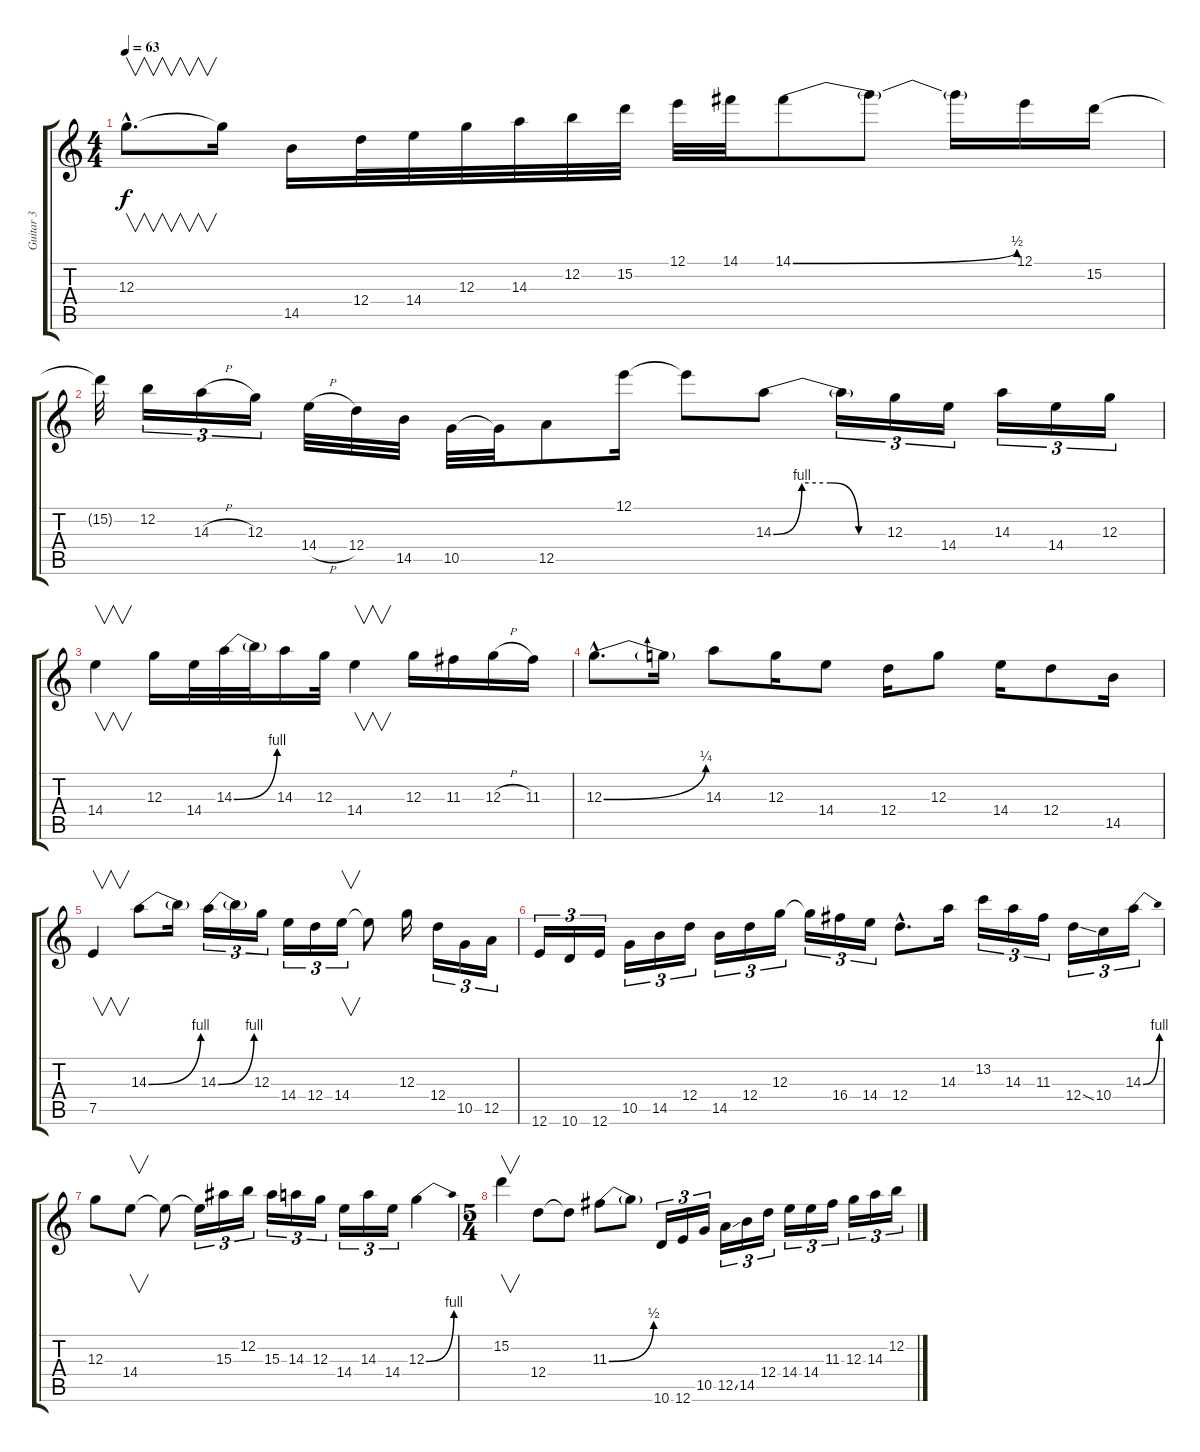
\track ("Guitar 3" "Guitar 3") {instrument distortionguitar}
\staff {score tabs}
\tuning (E4 B3 G3 D3 A2 E2) {hide}
\ts (4 4)
\tempo 63
\clef g2
\ks c
12.3{hac}.8{v d dy f} 12.3{t}.16 14.5.16 12.4.32 14.4.32 12.3.32 14.3.32 12.2.32 15.2.32 12.1.32 14.1.32 14.1{be (bend 0 0 60 2)}.8 14.1{t}.8 14.1{t}.16 12.1.16 15.2.16 |
15.2{t}.32 12.2.16{tu (3 2)} 14.3{h}.16{tu (3 2)} 12.3.16{tu (3 2)} 14.4{h}.32 12.4.32 14.5.32 10.5.32 10.5{t}.32 12.5.8 12.1.16 12.1{t}.8 14.3{be (custom 0 0 15 4 30 4 45 0 60 0)}.8 14.3{t}.16{tu (3 2)} 12.3.16{tu (3 2)} 14.4.16{tu (3 2)} 14.3.16{tu (3 2)} 14.4.16{tu (3 2)} 12.3.16{tu (3 2)} |
14.4.4{v} 12.3.16 14.4.32 14.3{be (bend 0 0 60 4)}.32 14.3{t}.32 14.3.16 12.3.32 14.4.4{v} 12.3.16 11.3.16 12.3{h}.16 11.3.16 |
12.3{be (bend 0 0 60 1) hac}.8{d} 12.3{t}.16 14.3.8 12.3.16 14.4.8 12.4.16 12.3.8 14.4.16 12.4.8 14.5.16 |
7.5.4{v} 14.3{be (bend 0 0 60 4)}.8 14.3{t}.16 14.3{be (bend 0 0 60 4)}.16{tu (3 2)} 14.3{t}.16{tu (3 2)} 12.3.16{tu (3 2)} 14.4.16{tu (3 2)} 12.4.16{tu (3 2)} 14.4.16{v tu (3 2)} 14.4{t}.8 12.3.16 12.4.16{tu (3 2)} 10.5.16{tu (3 2)} 12.5.16{tu (3 2)} |
12.6.16{tu (3 2)} 10.6.16{tu (3 2)} 12.6.16{tu (3 2)} 10.5.16{tu (3 2)} 14.5.16{tu (3 2)} 12.4.16{tu (3 2)} 14.5.16{tu (3 2)} 12.4.16{tu (3 2)} 12.3.16{tu (3 2)} 12.3{t}.16{tu (3 2)} 16.4.16{tu (3 2)} 14.4.16{tu (3 2)} 12.4{hac}.8{d} 14.3.16 13.2.16{tu (3 2)} 14.3.16{tu (3 2)} 11.3.16{tu (3 2)} 12.4{ss}.16{tu (3 2)} 10.4.16{tu (3 2)} 14.3{be (bend 0 0 60 4)}.16{tu (3 2)} |
12.3.8 14.4.8{v} 14.4{t}.8 14.4{t}.16{tu (3 2)} 15.3.16{tu (3 2)} 12.2.16{tu (3 2)} 15.3.16{tu (3 2)} 14.3.16{tu (3 2)} 12.3.16{tu (3 2)} 14.4.16{tu (3 2)} 14.3.16{tu (3 2)} 14.4.16{tu (3 2)} 12.3{be (bend 0 0 60 4)}.4 |
\ts (5 4)
15.2.4{v} 12.4.8 12.4{t}.8 11.3{be (bend 0 0 60 2)}.8 11.3{t}.8 10.6.16{tu (3 2)} 12.6.16{tu (3 2)} 10.5.16{tu (3 2)} 12.5{ss}.16{tu (3 2)} 14.5.16{tu (3 2)} 12.4.16{tu (3 2)} 14.4.16{tu (3 2)} 14.4.16{tu (3 2)} 11.3.16{tu (3 2)} 12.3.16{tu (3 2)} 14.3.16{tu (3 2)} 12.2.16{tu (3 2)}
